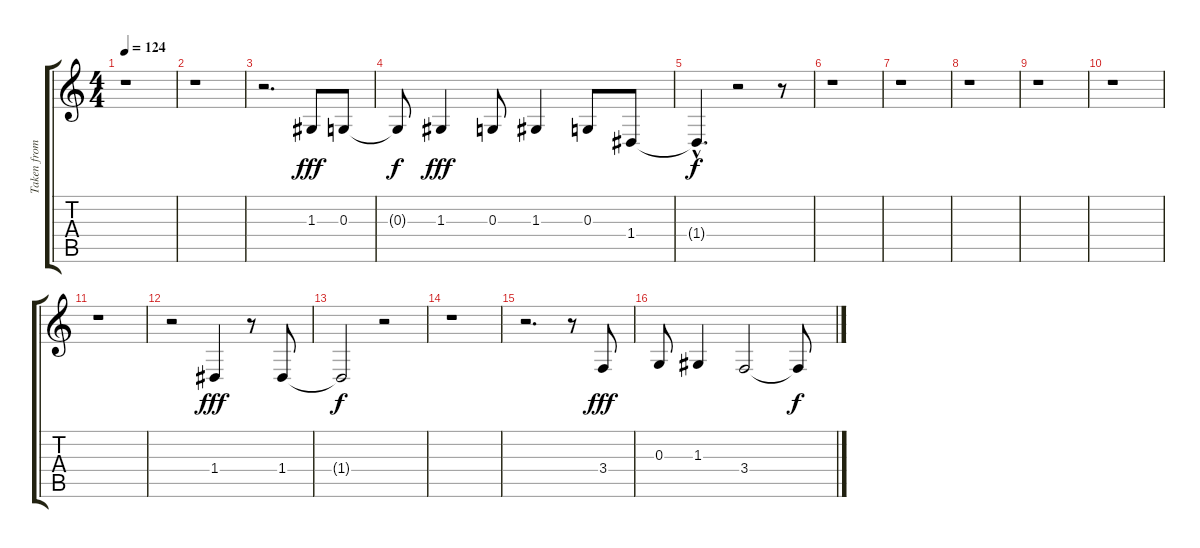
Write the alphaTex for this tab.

\track ("Taken from the film" "Taken from") {instrument fx4atmosphere}
\staff {score tabs}
\tuning (E4 B3 G3 D3 A2 E2) {hide}
\ts (4 4)
\tempo 124
\clef g2
\ks c
r.1{dy fff} |
r.1 |
r.2{d} 1.3.8{volume 11 balance 8} 0.3.8 |
0.3{t}.8{dy f} 1.3.4{dy fff} 0.3.8 1.3.4 0.3.8 1.4.8 |
1.4{hac t}.4{d dy f} r.2 r.8 |
r.1 |
r.1 |
r.1 |
r.1 |
r.1 |
r.1 |
r.2 1.4.4{dy fff} r.8 1.4.8 |
1.4{t}.2{dy f} r.2 |
r.1 |
r.2{d} r.8 3.4.8{dy fff volume 12} |
0.3.8 1.3.4 3.4.2 3.4{t}.8{dy f}
